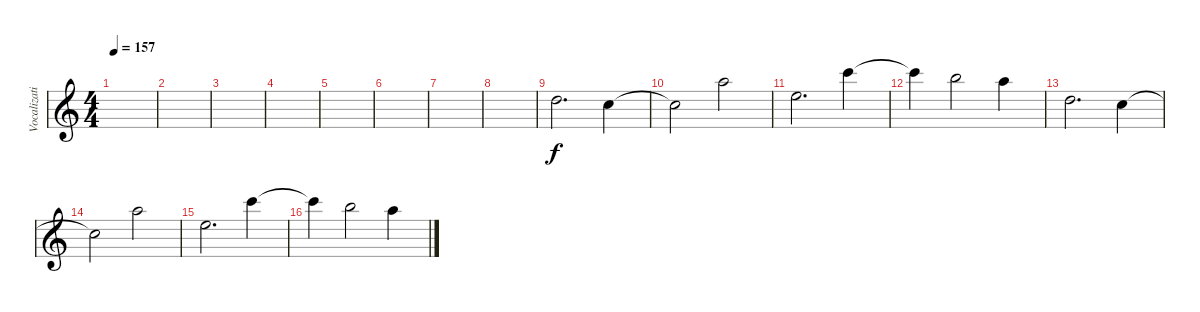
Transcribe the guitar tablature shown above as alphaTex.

\track ("Vocalization" "Vocalizati") {instrument synthvoice}
\staff {score}
\tuning (E4 B3 G3 D3 A2 E2) {hide}
\ts (4 4)
\tempo 157
\clef g2
\ks c
|
|
|
|
|
|
|
|
10.1.2{d} 8.1.4 |
8.1{t}.2 17.1.2 |
17.2.2{d} 20.1.4 |
20.1{t}.4 19.1.2 17.1.4 |
10.1.2{d} 8.1.4 |
8.1{t}.2 17.1.2 |
17.2.2{d} 20.1.4 |
20.1{t}.4 19.1.2 17.1.4
